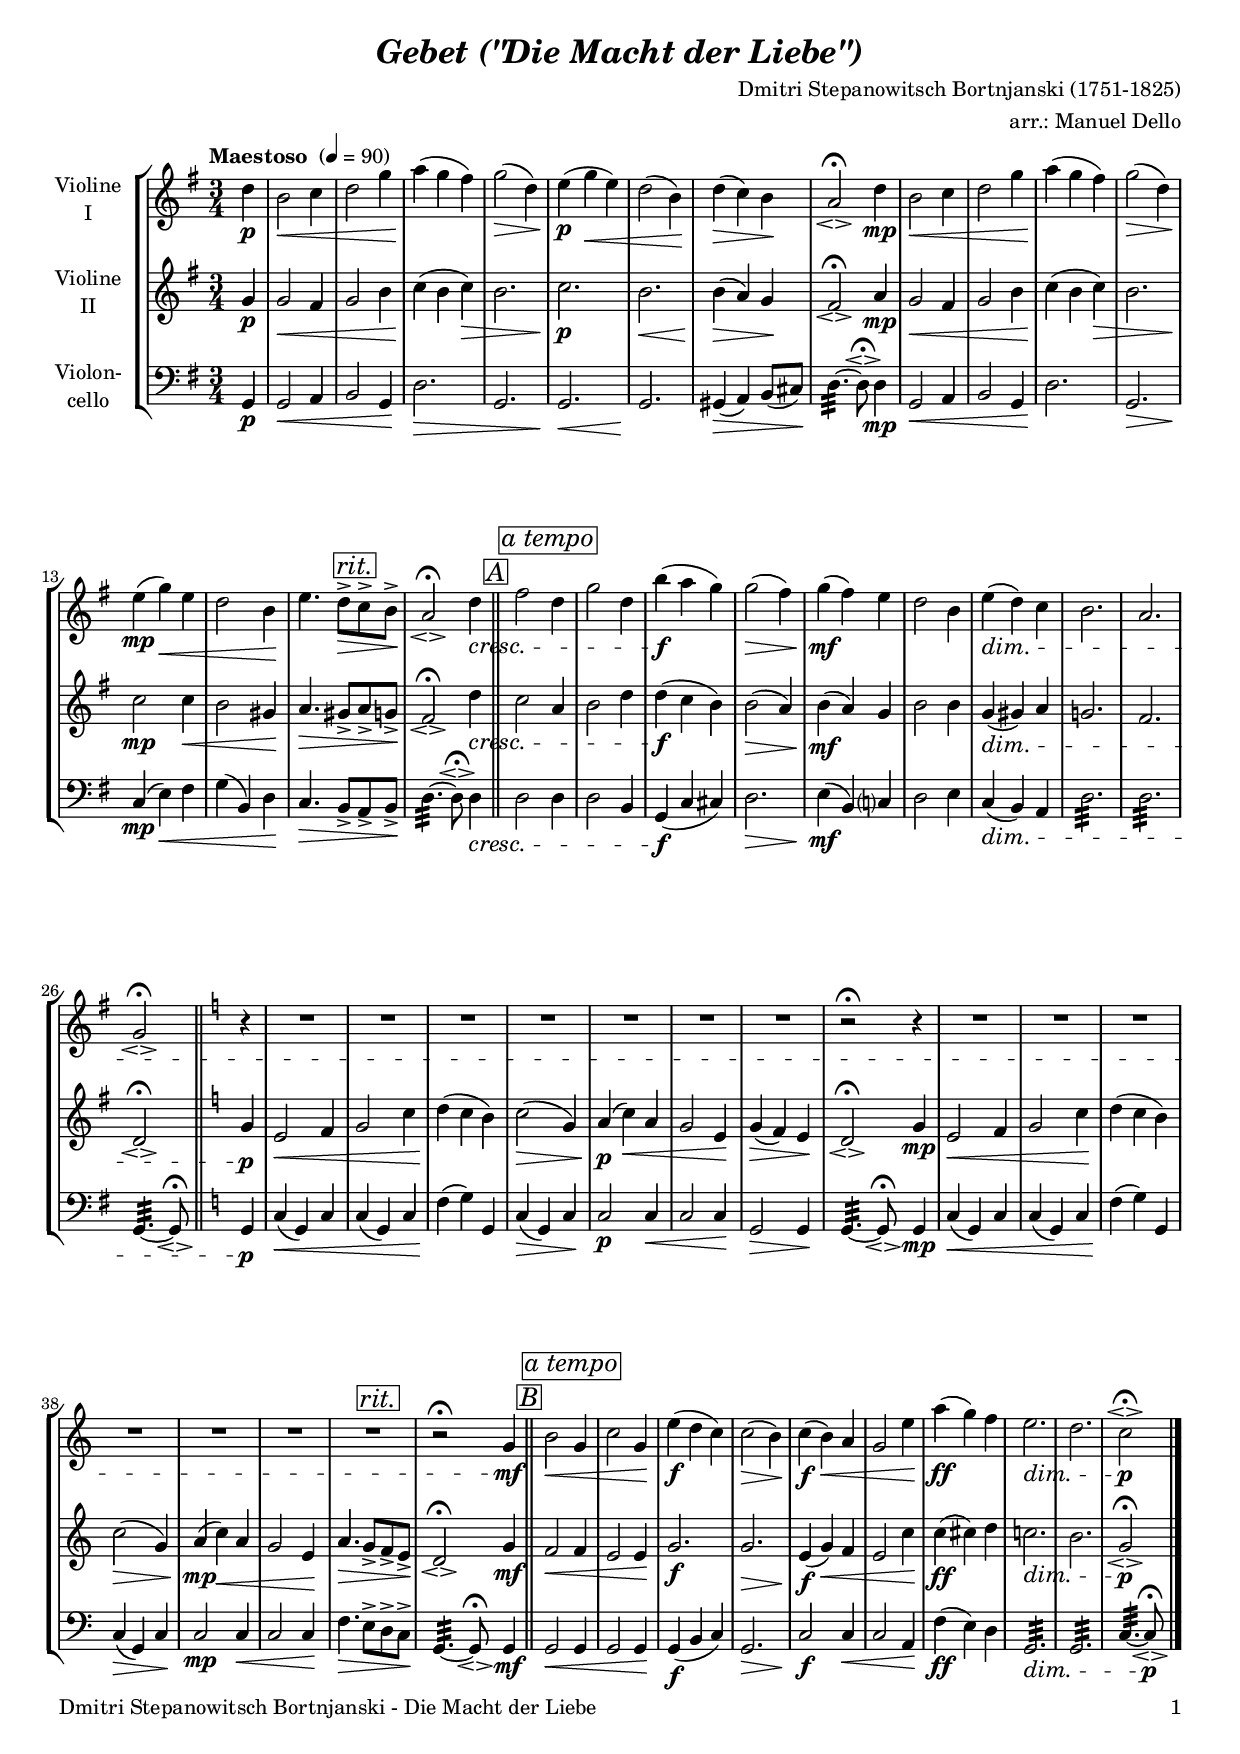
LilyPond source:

\version "2.20.2"
\include "deutsch.ly"
  
#(set-global-staff-size 18)

\header {
  title     = \markup \bold \italic "Gebet (\"Die Macht der Liebe\")"
  composer  = "Dmitri Stepanowitsch Bortnjanski (1751-1825)"
  arranger  = "arr.: Manuel Dello"
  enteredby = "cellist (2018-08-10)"
%  piece     = ""
}

voiceconsts = {
  \key g \major
  \time 3/4
  \clef "treble"
%  \numericTimeSignature
  \compressEmptyMeasures
  % Set default beaming for all staves
% \set Timing.beamExceptions = #'()
% \set Timing.baseMoment     = #(ly:make-moment 1 4)
% \set Timing.beatStructure  = #'(1 1 1)
  \tempo "Maestoso " 4=90
}

micl = "clarinet"
mifl = "flute"
miob = "oboe"
mifh = "french horn"
misx = "tenor sax"
mist = "string ensemble 1"
miba = "cello"

boxa = { \bar "||" \mark \markup \box \italic "A" }
boxb = { \bar "||" \mark \markup \box \italic "B" }

atem = \mark \markup \box \italic "a tempo"
rit  = \mark \markup \box \italic "rit."

va = \relative c'' {
  \voiceconsts

  \partial 4 d4\p
  h2\< c4
  d2 g4
  a(\! g fis)
  g2(\> d4)
  e(\p g\< e)
  d2( h4)\!
  d(\> c) h\!
  a2\espressivo\fermata d4\mp
  h2\< c4

  d2 g4
  a(\! g fis)
  g2(\> d4)
  e(\!\mp g)\< e
  d2 h4\!
  e4. d8->\> \rit c-> h->\!
  a2\espressivo\fermata d4\cresc \boxa
  fis2 \atem d4
  g2 d4
  h'(\f a g)

  g2(\> fis4)
  g(\!\mf fis) e
  d2 h4
  e(\dim d) c
  h2.
  a
  g2\espressivo\fermata \bar "||" \key c \major r4
  R2.*7
  r2\fermata r4
  R2.*7

  r2\fermata g4\mf \boxb
  h2\< \atem g4
  c2 g4\!
  e'(\f d c)
  c2(\> h4)
  c(\!\f h)\< a
  g2 e'4\!
  a(\ff g) f
  e2.\dim
  d
  c2\espressivo\fermata\p \bar "|."
}

vb = \relative c'' {
  \voiceconsts

  \partial 4 g4\p
  g2\< fis4
  g2 h4
  c(\! h c)\>
  h2.
  c\!\p
  h\<
  h4(\!\> a) g\!
  fis2\espressivo\fermata a4\mp
  g2\< fis4
  g2 h4

  c(\! h c)\>
  h2.
  c2\!\mp c4\<
  h2 gis4\!
  a4.\> gis8-> \rit a-> g->\!
  fis2\espressivo\fermata d'4\cresc
  c2 \atem a4
  h2 d4
  d(\f c h)
  h2(\> a4)
  h(\!\mf a) g

  h2 h4
  g(\dim gis) a
  g!2.
  fis
  d2\espressivo\fermata \bar "||" \key c \major g4\p
  e2\< f4
  g2 c4
  d(\! c h)
  c2(\> g4)
  a(\!\p c)\< a

  g2 e4\!
  g(\> f) e\!
  d2\espressivo\fermata g4\mp
  e2\< f4
  g2 c4\!
  d( c h)
  c2(\> g4)
  a(\!\mp c)\< a
  g2 e4\!
  a4.\> g8-> \rit f-> e->\!

  d2\espressivo\fermata g4\mf \boxb
  f2\< \atem f4
  e2 e4\!
  g2.\f
  g\>
  e4(\!\f g)\< f
  e2 c'4\!
  c(\ff cis) d
  c!2.\dim
  h
  g2\espressivo\fermata\p \bar "|."
}

vc = \relative c {
  \voiceconsts
  \clef "bass"
  
  \partial 4 g4\p
  g2\< a4
  h2 g4\!
  d'2.\>
  g,
  g\!\<
  g\!
  gis4(\> a) h8( cis)\!
  \repeat tremolo 12 d32~ d8\espressivo\fermata d4\mp
  g,2\< a4
  h2 g4

  d'2.\!
  g,\>
  c4(\!\mp e)\< fis
  g( h,) d4\!
  c4.\> h8-> \rit a-> h->\!
  \repeat tremolo 12 d32~ d8\espressivo\fermata d4\cresc \boxa
  d2 \atem d4
  d2 h4
  g(\f c cis)
  d2.\>

  e4(\!\mf h) c?
  d2 e4
  c(\dim h) a
  \repeat tremolo 24 d32
  \repeat tremolo 24 d
  \repeat tremolo 12 g,32~ g8\espressivo\fermata \bar "||" \key c \major g4\p
  c(\< g) c
  c( g) c
  f(\! g) g,
  c(\> g) c\!

  c2\p c4\<
  c2 c4\!
  g2\> g4\!
  \repeat tremolo 12 g32~ g8\espressivo\fermata g4\mp
  c(\< g) c
  c( g) c
  f(\! g) g,
  c(\> g) c\!
  c2\mp c4\<
  c2 c4\!
  f4.\> e8-> \rit d-> c->\!

  \repeat tremolo 12 g32~ g8\espressivo\fermata g4\mf \boxb
  g2\< \atem g4
  g2 g4\!
  g(\f h c)
  g2.\>
  c2\!\f c4\<
  c2 a4\!
  f'(\ff e) d
  \repeat tremolo 24 g,32\dim
  \repeat tremolo 24 g
  \repeat tremolo 12 c~ c8\espressivo\fermata\p \bar "|."
}


music = \new StaffGroup <<
      \new Staff {
	\set Staff.midiInstrument = \mist
	\set Staff.instrumentName = \markup \center-column { "Violine" "I" }
	\transpose  g g { \va }
      }

      \new Staff {
	\set Staff.midiInstrument = \mist
	\set Staff.instrumentName = \markup \center-column { "Violine" "II" }
	\transpose  g g { \vb }
      }

      \new Staff {
	\set Staff.midiInstrument = \miba
	\set Staff.instrumentName = \markup \center-column { "Violon-" "cello" }
	\transpose  g g { \vc }
      }
>>

\book {
   \paper {
    print-page-number = ##t
    print-first-page-number = ##t
    ragged-last-bottom = ##f
    oddHeaderMarkup = \markup \null
    evenHeaderMarkup = \markup \null
    oddFooterMarkup = \markup {
      \fill-line {
        \on-the-fly #print-page-number-check-first
        "Dmitri Stepanowitsch Bortnjanski - Die Macht der Liebe" \fromproperty #'page:page-number-string
      }
    }
    evenFooterMarkup = \oddFooterMarkup
  } \score {
    \music
    \layout {}
  }

  \score {
    \unfoldRepeats \music

    \midi {
      \context {
        \Score
      }
    }
  }
}